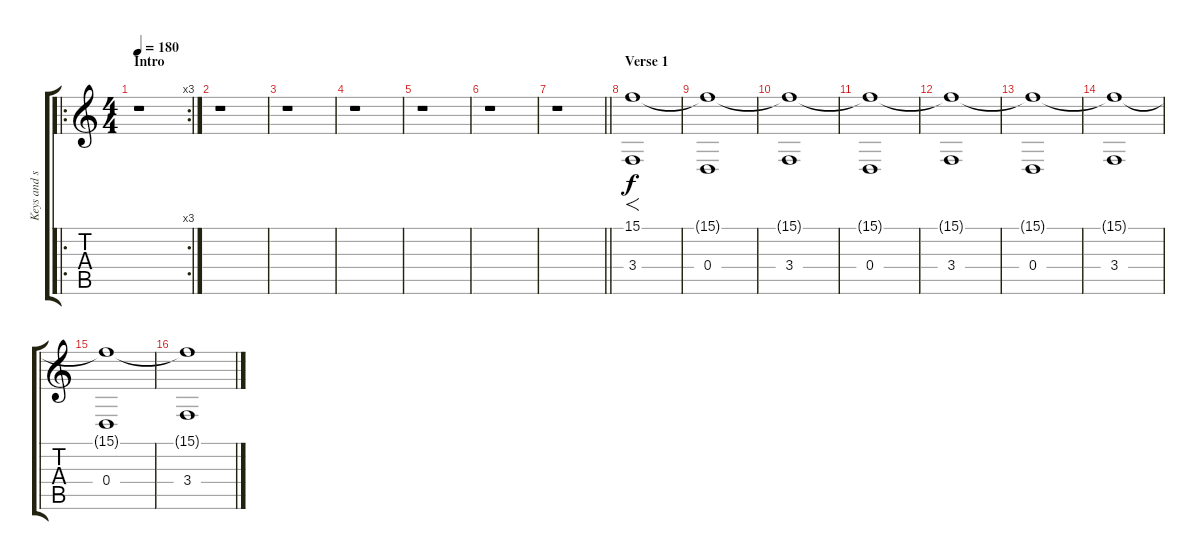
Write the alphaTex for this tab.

\track ("Keys and synths" "Keys and s") {instrument drawbarorgan}
\staff {score tabs}
\tuning (D4 A3 Gb3 D3 A2 D2) {hide}
\ro
\rc 3
\ts (4 4)
\section ("" "Intro")
\tempo 180
\clef g2
\ks c
r.1{dy f instrument drawbarorgan} |
r.1 |
r.1 |
r.1 |
r.1 |
r.1 |
\barLineRight lightlight
r.1 |
\section ("" "Verse 1")
(15.1 3.4).1{f instrument synthstrings2} |
(15.1{t} 0.4).1 |
(15.1{t} 3.4).1 |
(15.1{t} 0.4).1 |
(15.1{t} 3.4).1 |
(15.1{t} 0.4).1 |
(15.1{t} 3.4).1 |
(15.1{t} 0.4).1 |
(15.1{t} 3.4).1
